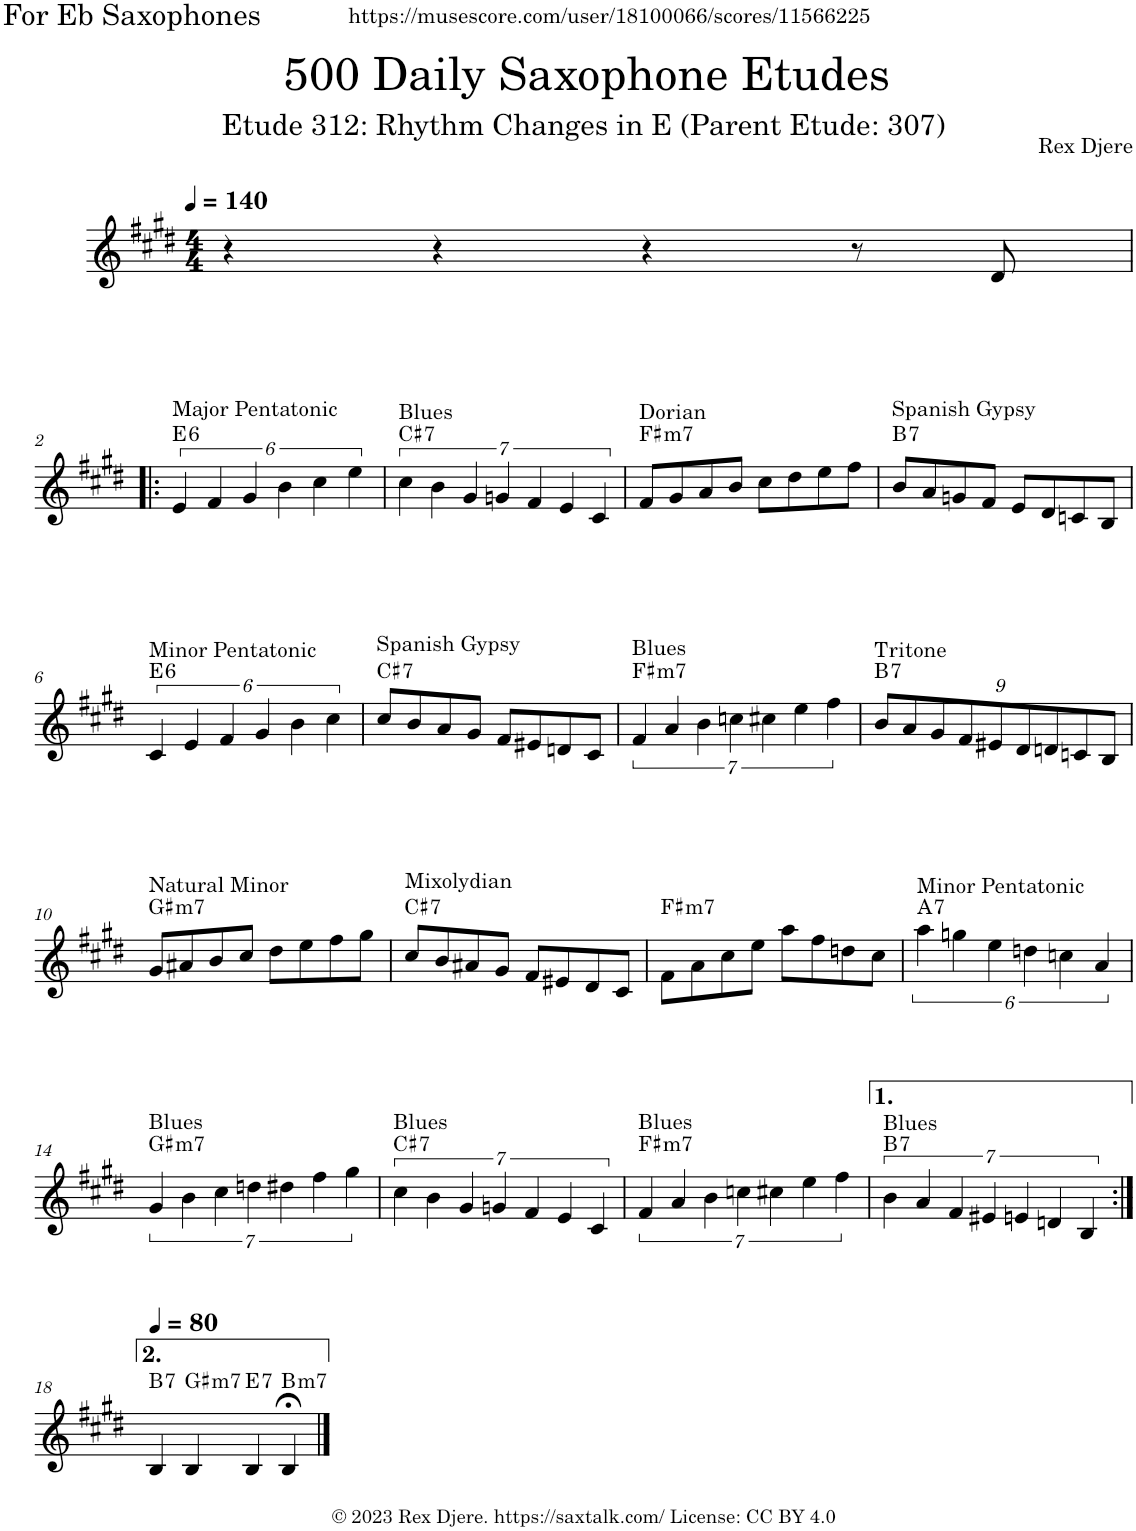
**kern	**harte
*part1	*part1
*staff1	*
*I"Alto Saxophone	*
*I'A. Sax.	*
*clefG2	*
*Trd5c9	*
*k[f#c#g#d#]	*
*M4/4	*
*MM140	*
=1	=1
4r	.
4r	.
4r	.
8r	.
8d#/	.
!!LO:LB:g=z
=2!|:	=2!|:
!LO:TX:a:t=Major Pentatonic	!LO:H:kt=6
6e/	E:maj6
6f#/	.
6g#/	.
6b\	.
6cc#\	.
6ee\	.
=3	=3
!LO:TX:a:t=Blues	!LO:H:kt=7
7cc#\	C#:7
7b\	.
7g#/	.
7gn/	.
7f#/	.
7e/	.
7c#/	.
=4	=4
!LO:TX:a:t=Dorian	!LO:H:kt=m7
8f#/L	F#:min7
8g#/	.
8a/	.
8b/J	.
8cc#\L	.
8dd#\	.
8ee\	.
8ff#\J	.
=5	=5
!LO:TX:a:t=Spanish Gypsy	!LO:H:kt=7
8b/L	B:7
8a/	.
8gn/	.
8f#/J	.
8e/L	.
8d#/	.
8cn/	.
8B/J	.
!!LO:LB:g=z
=6	=6
!LO:TX:a:t=Minor Pentatonic	!LO:H:kt=6
6c#/	E:maj6
6e/	.
6f#/	.
6g#/	.
6b\	.
6cc#\	.
=7	=7
!LO:TX:a:t=Spanish Gypsy	!LO:H:kt=7
8cc#/L	C#:7
8b/	.
8a/	.
8g#/J	.
8f#/L	.
8e#X/	.
8dn/	.
8c#/J	.
=8	=8
!LO:TX:a:t=Blues	!LO:H:kt=m7
7f#/	F#:min7
7a/	.
7b\	.
7ccn\	.
7cc#X\	.
7ee\	.
7ff#\	.
=9	=9
*Xbrackettup	*
!LO:TX:a:t=Tritone	!LO:H:kt=7
9b/L	B:7
9a/	.
9g#/	.
9f#/	.
9e#X/	.
9d#/	.
9dn/	.
9cn/	.
9B/J	.
!!LO:LB:g=z
=10	=10
!LO:TX:a:t=Natural Minor	!LO:H:kt=m7
8g#/L	G#:min7
8a#X/	.
8b/	.
8cc#/J	.
8dd#\L	.
8ee\	.
8ff#\	.
8gg#\J	.
=11	=11
!LO:TX:a:t=Mixolydian	!LO:H:kt=7
8cc#/L	C#:7
8b/	.
8a#X/	.
8g#/J	.
8f#/L	.
8e#X/	.
8d#/	.
8c#/J	.
=12	=12
!	!LO:H:kt=m7
8f#\L	F#:min7
8a\	.
8cc#\	.
8ee\J	.
8aa\L	.
8ff#\	.
8ddn\	.
8cc#\J	.
=13	=13
*brackettup	*
!LO:TX:a:t=Minor Pentatonic	!LO:H:kt=7
6aa\	A:7
6ggn\	.
6ee\	.
6ddn\	.
6ccn\	.
6a/	.
!!LO:LB:g=z
=14	=14
!LO:TX:a:t=Blues	!LO:H:kt=m7
7g#/	G#:min7
7b\	.
7cc#\	.
7ddn\	.
7dd#X\	.
7ff#\	.
7gg#\	.
=15	=15
!LO:TX:a:t=Blues	!LO:H:kt=7
7cc#\	C#:7
7b\	.
7g#/	.
7gn/	.
7f#/	.
7e/	.
7c#/	.
=16	=16
!LO:TX:a:t=Blues	!LO:H:kt=m7
7f#/	F#:min7
7a/	.
7b\	.
7ccn\	.
7cc#X\	.
7ee\	.
7ff#\	.
=17	=17
!LO:TX:a:t=Blues	!LO:H:kt=7
7b\	B:7
7a/	.
7f#/	.
7e#X/	.
7en/	.
7dn/	.
7B/	.
!!LO:LB:g=z
=18:|!	=18:|!
*MM80	*
!	!LO:H:kt=7
4B/	B:7
!	!LO:H:kt=m7
4B/	G#:min7
!	!LO:H:kt=7
4B/	E:7
!	!LO:H:kt=m7
4B;</	B:min7
==	==
*-	*-
